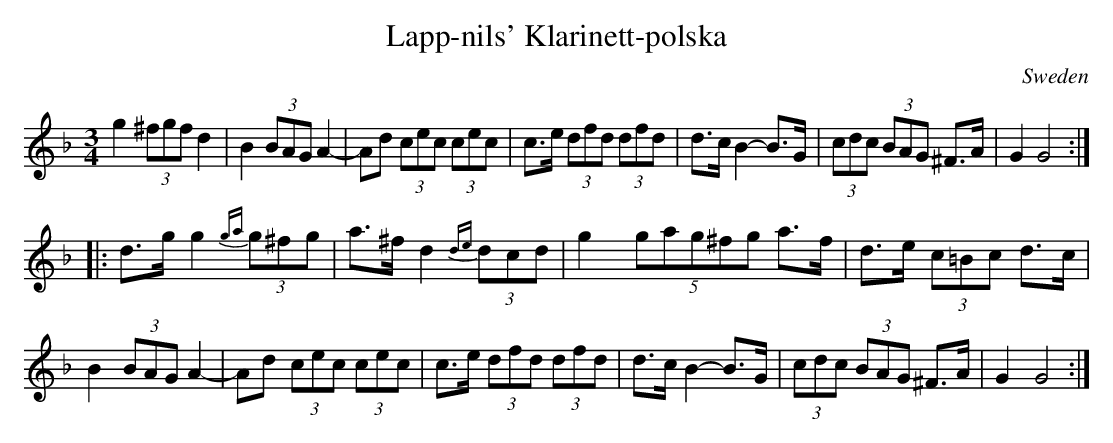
X:1
T:Lapp-nils' Klarinett-polska
O:Sweden
M:3/4
K:GDor
g2 (3^fgf d2 | B2 (3BAG A2- | Ad (3cec (3cec| c>e (3dfd (3dfd|\
d>c B2- B>G| (3cdc (3BAG ^F>A| G2 G4::
d>g g2 (3{ga}g^fg| a>^f d2 (3{de}dcd| g2 (5gag^fg a>f| d>e (3c=Bc d>c|
B2 (3BAG A2- | Ad (3cec (3cec| c>e (3dfd (3dfd|\
d>c B2- B>G| (3cdc (3BAG ^F>A| G2 G4 :|
